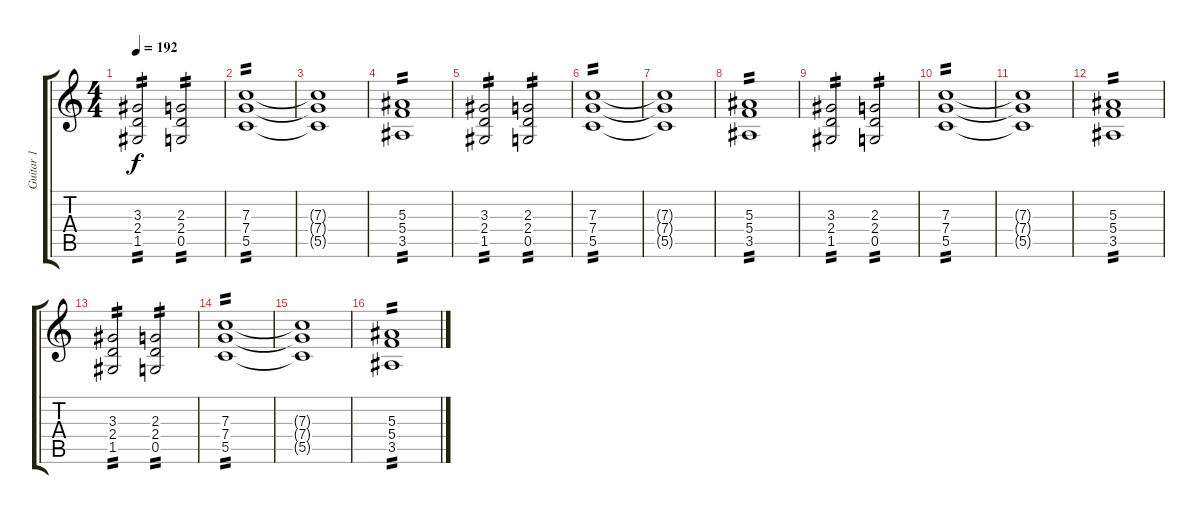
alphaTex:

\track ("Guitar 1" "Guitar 1") {instrument overdrivenguitar}
\staff {score tabs}
\tuning (D4 A3 F3 C3 G2 C2) {hide}
\ts (4 4)
\tempo 192
\clef g2
\ks c
(3.3 2.4 1.5).2{tp 2 dy f} (2.3 2.4 0.5).2{tp 2} |
(7.3 7.4 5.5).1{tp 2} |
(7.3{t} 7.4{t} 5.5{t}).1 |
(5.3 5.4 3.5).1{tp 2} |
(3.3 2.4 1.5).2{tp 2} (2.3 2.4 0.5).2{tp 2} |
(7.3 7.4 5.5).1{tp 2} |
(7.3{t} 7.4{t} 5.5{t}).1 |
(5.3 5.4 3.5).1{tp 2} |
(3.3 2.4 1.5).2{tp 2} (2.3 2.4 0.5).2{tp 2} |
(7.3 7.4 5.5).1{tp 2} |
(7.3{t} 7.4{t} 5.5{t}).1 |
(5.3 5.4 3.5).1{tp 2} |
(3.3 2.4 1.5).2{tp 2} (2.3 2.4 0.5).2{tp 2} |
(7.3 7.4 5.5).1{tp 2} |
(7.3{t} 7.4{t} 5.5{t}).1 |
(5.3 5.4 3.5).1{tp 2}
